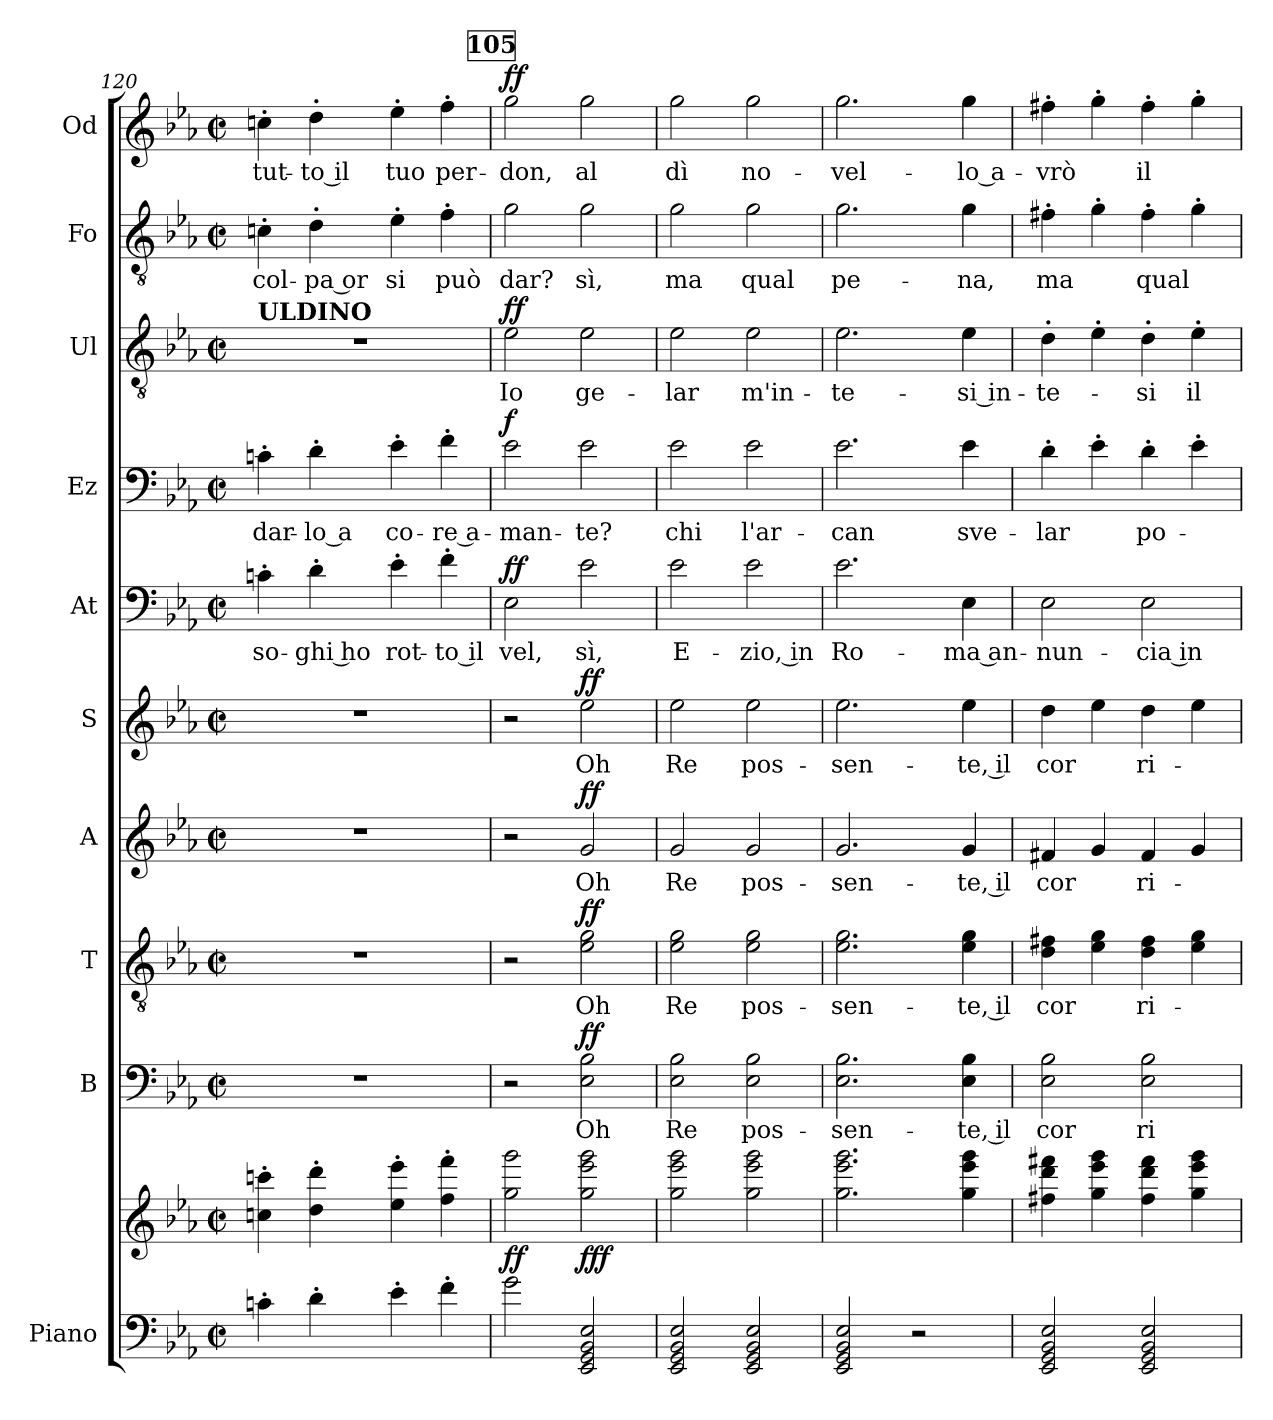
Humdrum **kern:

**kern	**kern	**dynam	**kern	**text	**dynam	**kern	**text	**dynam	**kern	**text	**dynam	**kern	**text	**dynam	**kern	**text	**dynam	**kern	**text	**dynam	**kern	**text	**dynam	**kern	**text	**kern	**text	**dynam
*part10	*part10	*part10	*part9	*part9	*part9	*part8	*part8	*part8	*part7	*part7	*part7	*part6	*part6	*part6	*part5	*part5	*part5	*part4	*part4	*part4	*part3	*part3	*part3	*part2	*part2	*part1	*part1	*part1
*staff11	*staff10	*staff10/11	*staff9	*staff9	*staff9	*staff8	*staff8	*staff8	*staff7	*staff7	*staff7	*staff6	*staff6	*staff6	*staff5	*staff5	*staff5	*staff4	*staff4	*staff4	*staff3	*staff3	*staff3	*staff2	*staff2	*staff1	*staff1	*staff1
*I"Piano	*	*	*I"B	*	*	*I"T	*	*	*I"A	*	*	*I"S	*	*	*I"At	*	*	*I"Ez	*	*	*I"Ul	*	*	*I"Fo	*	*I"Od	*	*
*I'Pno	*	*	*I'B	*	*	*I'T	*	*	*I'A	*	*	*I'S	*	*	*I'At	*	*	*I'Ez	*	*	*I'Ul	*	*	*I'Fo	*	*I'Od	*	*
*clefF4	*clefG2	*	*clefF4	*	*	*clefGv2	*	*	*clefG2	*	*	*clefG2	*	*	*clefF4	*	*	*clefF4	*	*	*clefGv2	*	*	*clefGv2	*	*clefG2	*	*
*k[b-e-a-]	*k[b-e-a-]	*	*k[b-e-a-]	*	*	*k[b-e-a-]	*	*	*k[b-e-a-]	*	*	*k[b-e-a-]	*	*	*k[b-e-a-]	*	*	*k[b-e-a-]	*	*	*k[b-e-a-]	*	*	*k[b-e-a-]	*	*k[b-e-a-]	*	*
*M2/2	*M2/2	*	*M2/2	*	*	*M2/2	*	*	*M2/2	*	*	*M2/2	*	*	*M2/2	*	*	*M2/2	*	*	*M2/2	*	*	*M2/2	*	*M2/2	*	*
*met(c|)	*met(c|)	*	*met(c|)	*	*	*met(c|)	*	*	*met(c|)	*	*	*met(c|)	*	*	*met(c|)	*	*	*met(c|)	*	*	*met(c|)	*	*	*met(c|)	*	*met(c|)	*	*
=120	=120	=120	=120	=120	=120	=120	=120	=120	=120	=120	=120	=120	=120	=120	=120	=120	=120	=120	=120	=120	=120	=120	=120	=120	=120	=120	=120	=120
!	!	!	!	!	!	!	!	!	!	!	!	!	!	!	!	!	!	!	!	!	!LO:TX:a:B:t=ULDINO	!	!	!	!	!	!	!
!	!	!	!	!	!	!	!	!	!	!	!	!	!	!	!	!LO:LY:b	!	!	!LO:LY:b	!	!	!	!	!	!LO:LY:b	!	!LO:LY:b	!
4cn'\	4ccn\' 4cccn\'	.	1r	.	.	1r	.	.	1r	.	.	1r	.	.	4cn'\	so-	.	4cn'\	-dar-	.	1r	.	.	4cn'\	col-	4ccn'\	tut-	.
!	!	!	!	!	!	!	!	!	!	!	!	!	!	!	!	!LO:LY:b	!	!	!LO:LY:b	!	!	!	!	!	!LO:LY:b	!	!LO:LY:b	!
4d'\	4dd\' 4ddd\'	.	.	.	.	.	.	.	.	.	.	.	.	.	4d'\	-ghi ho	.	4d'\	-lo a	.	.	.	.	4d'\	-pa or	4dd'\	-to il	.
!	!	!	!	!	!	!	!	!	!	!	!	!	!	!	!	!LO:LY:b	!	!	!LO:LY:b	!	!	!	!	!	!LO:LY:b	!	!LO:LY:b	!
4e-'\	4ee-\' 4eee-\'	.	.	.	.	.	.	.	.	.	.	.	.	.	4e-'\	rot-	.	4e-'\	co-	.	.	.	.	4e-'\	si	4ee-'\	tuo	.
!	!	!	!	!	!	!	!	!	!	!	!	!	!	!	!	!LO:LY:b	!	!	!LO:LY:b	!	!	!	!	!	!LO:LY:b	!	!LO:LY:b	!
4f'\	4ff\' 4fff\'	.	.	.	.	.	.	.	.	.	.	.	.	.	4f'\	-to il	.	4f'\	-re a-	.	.	.	.	4f'\	può	4ff'\	per-	.
!!LO:PB:g=z
!!LO:REH:place=s1:a:B:fs=14:t=105
=121	=121	=121	=121	=121	=121	=121	=121	=121	=121	=121	=121	=121	=121	=121	=121	=121	=121	=121	=121	=121	=121	=121	=121	=121	=121	=121	=121	=121
!	!	!LO:DY:b	!	!	!	!	!	!	!	!	!	!	!	!	!	!LO:LY:b	!LO:DY:a	!	!LO:LY:b	!LO:DY:a	!	!LO:LY:b	!LO:DY:a	!	!LO:LY:b	!	!LO:LY:b	!LO:DY:a
2g\	2gg\ 2ggg\	ff	2r	.	.	2r	.	.	2r	.	.	2r	.	.	2E-\	vel,	ff	2e-\	-man-	f	2e-\	Io	ff	2g\	dar?	2gg\	-don,	ff
!	!	!LO:DY:b	!	!LO:LY:b	!LO:DY:a	!	!LO:LY:b	!LO:DY:a	!	!LO:LY:b	!LO:DY:a	!	!LO:LY:b	!LO:DY:a	!	!LO:LY:b	!	!	!LO:LY:b	!	!	!LO:LY:b	!	!	!LO:LY:b	!	!LO:LY:b	!
2EE-/ 2GG/ 2BB-/ 2E-/	2gg\ 2eee-\ 2ggg\	fff	2E-\ 2B-!\	Oh	ff	2e-!\ 2g\	Oh	ff	2g/	Oh	ff	2ee-\	Oh	ff	2e-\	sì,	.	2e-\	-te?	.	2e-\	ge-	.	2g\	sì,	2gg\	al	.
=122	=122	=122	=122	=122	=122	=122	=122	=122	=122	=122	=122	=122	=122	=122	=122	=122	=122	=122	=122	=122	=122	=122	=122	=122	=122	=122	=122	=122
!	!	!	!	!LO:LY:b	!	!	!LO:LY:b	!	!	!LO:LY:b	!	!	!LO:LY:b	!	!	!LO:LY:b	!	!	!LO:LY:b	!	!	!LO:LY:b	!	!	!LO:LY:b	!	!LO:LY:b	!
2EE-/ 2GG/ 2BB-/ 2E-/	2gg\ 2eee-\ 2ggg\	.	2E-\ 2B-!\	Re	.	2e-!\ 2g\	Re	.	2g/	Re	.	2ee-\	Re	.	2e-\	E-	.	2e-\	chi	.	2e-\	-lar	.	2g\	ma	2gg\	dì	.
!	!	!	!	!LO:LY:b	!	!	!LO:LY:b	!	!	!LO:LY:b	!	!	!LO:LY:b	!	!	!LO:LY:b	!	!	!LO:LY:b	!	!	!LO:LY:b	!	!	!LO:LY:b	!	!LO:LY:b	!
2EE-/ 2GG/ 2BB-/ 2E-/	2gg\ 2eee-\ 2ggg\	.	2E-\ 2B-!\	pos-	.	2e-!\ 2g\	pos-	.	2g/	pos-	.	2ee-\	pos-	.	2e-\	-zio, in	.	2e-\	l'ar-	.	2e-\	m'in-	.	2g\	qual	2gg\	no-	.
=123	=123	=123	=123	=123	=123	=123	=123	=123	=123	=123	=123	=123	=123	=123	=123	=123	=123	=123	=123	=123	=123	=123	=123	=123	=123	=123	=123	=123
!	!	!	!	!LO:LY:b	!	!	!LO:LY:b	!	!	!LO:LY:b	!	!	!LO:LY:b	!	!	!LO:LY:b	!	!	!LO:LY:b	!	!	!LO:LY:b	!	!	!LO:LY:b	!	!LO:LY:b	!
2EE-/ 2GG/ 2BB-/ 2E-/	2.gg\ 2.eee-\ 2.ggg\	.	2.E-\ 2.B-!\	-sen-	.	2.e-!\ 2.g\	-sen-	.	2.g/	-sen-	.	2.ee-\	-sen-	.	2.e-\	Ro-	.	2.e-\	-can	.	2.e-\	-te-	.	2.g\	pe-	2.gg\	-vel-	.
2r	.	.	.	.	.	.	.	.	.	.	.	.	.	.	.	.	.	.	.	.	.	.	.	.	.	.	.	.
!	!	!	!	!LO:LY:b	!	!	!LO:LY:b	!	!	!LO:LY:b	!	!	!LO:LY:b	!	!	!LO:LY:b	!	!	!LO:LY:b	!	!	!LO:LY:b	!	!	!LO:LY:b	!	!LO:LY:b	!
.	4gg\ 4eee-\ 4ggg\	.	4E-\ 4B-!\	-te, il	.	4e-!\ 4g\	-te, il	.	4g/	-te, il	.	4ee-\	-te, il	.	4E-\	-ma an-	.	4e-\	sve-	.	4e-\	-si in-	.	4g\	-na,	4gg\	-lo a-	.
=124	=124	=124	=124	=124	=124	=124	=124	=124	=124	=124	=124	=124	=124	=124	=124	=124	=124	=124	=124	=124	=124	=124	=124	=124	=124	=124	=124	=124
!	!	!	!	!LO:LY:b	!	!	!LO:LY:b	!	!	!LO:LY:b	!	!	!LO:LY:b	!	!	!LO:LY:b	!	!	!LO:LY:b	!	!	!LO:LY:b	!	!	!LO:LY:b	!	!LO:LY:b	!
2EE-/ 2GG/ 2BB-/ 2E-/	4ff#X\ 4ddd\ 4fff#X\	.	2E-\ 2B-!\	cor	.	4d!\ 4f#X\	cor	.	4f#X/	cor	.	4dd\	cor	.	2E-\	-nun-	.	4d'\	-lar	.	4d'\	-te-	.	4f#X'\	ma	4ff#X'\	-vrò	.
.	4gg\ 4eee-\ 4ggg\	.	.	.	.	4e-!\ 4g\	.	.	4g/	.	.	4ee-\	.	.	.	.	.	4e-'\	.	.	4e-'\	.	.	4g'\	.	4gg'\	.	.
!	!	!	!	!LO:LY:b	!	!	!LO:LY:b	!	!	!LO:LY:b	!	!	!LO:LY:b	!	!	!LO:LY:b	!	!	!LO:LY:b	!	!	!LO:LY:b	!	!	!LO:LY:b	!	!LO:LY:b	!
2EE-/ 2GG/ 2BB-/ 2E-/	4ff#\ 4ddd\ 4fff#\	.	2E-\ 2B-!\	ri-	.	4d!\ 4f#\	ri-	.	4f#/	ri-	.	4dd\	ri-	.	2E-\	-cia in-	.	4d'\	po-	.	4d'\	-si	.	4f#'\	qual	4ff#'\	il	.
!	!	!	!	!	!	!	!	!	!	!	!	!	!	!	!	!	!	!	!	!	!	!LO:LY:b	!	!	!	!	!	!
.	4gg\ 4eee-\ 4ggg\	.	.	.	.	4e-!\ 4g\	.	.	4g/	.	.	4ee-\	.	.	.	.	.	4e-'\	.	.	4e-'\	il	.	4g'\	.	4gg'\	.	.
=	=	=	=	=	=	=	=	=	=	=	=	=	=	=	=	=	=	=	=	=	=	=	=	=	=	=	=	=
*-	*-	*-	*-	*-	*-	*-	*-	*-	*-	*-	*-	*-	*-	*-	*-	*-	*-	*-	*-	*-	*-	*-	*-	*-	*-	*-	*-	*-
